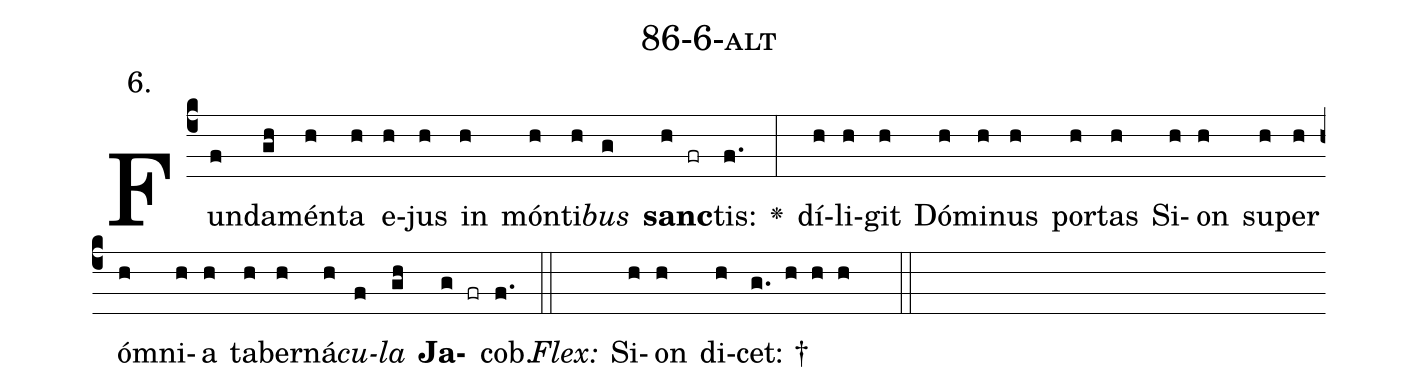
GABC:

name: 86-6-alt;
annotation: 6.;
%%
(c4)Fun(f)da(gh)mén(h)ta(h) e(h)jus(h) in(h) món(h)ti(h)<i>bus</i>(g) <b>sanc</b>(h fr)tis:(f.) <v>\greheightstar</v>(:) dí(h)li(h)git(h) Dó(h)mi(h)nus(h) por(h)tas(h) Si(h)on(h) su(h)per(h) óm(h)ni(h)a(h) ta(h)ber(h)ná(h)<i>cu</i>(f)<i>la</i>(gh) <b>Ja</b>(g fr)cob.(f.) (::)
<i>Flex:</i>()  Si(h)on(h) di(h)cet: †(g. h h h  ::)

%E(h) u(h) o(f) u(gh) a(g) e.(f.) (::)
